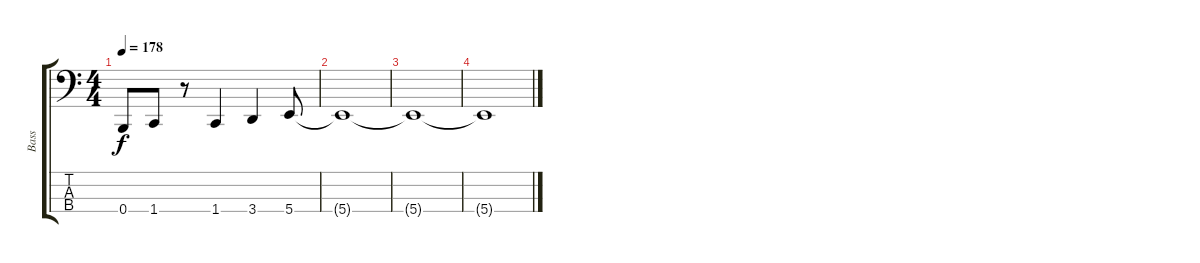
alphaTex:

\track ("Bass" "Bass") {instrument electricbasspick}
\staff {score tabs}
\tuning (E2 B1 Gb1 B0) {hide}
\ts (4 4)
\tempo 178
\clef f4
\ks c
0.4{t}.8{dy f} 1.4.8 r.8 1.4.4 3.4.4 5.4.8 |
5.4{t}.1 |
5.4{t}.1 |
5.4{t}.1
